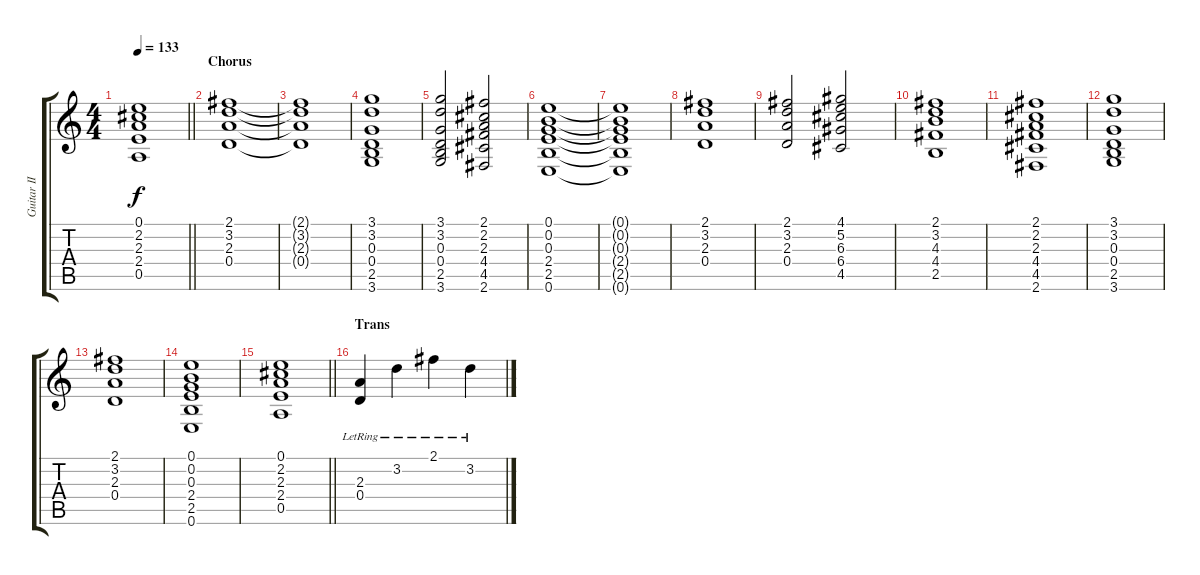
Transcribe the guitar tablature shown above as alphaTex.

\track ("Guitar II" "Guitar II") {instrument distortionguitar}
\staff {score tabs}
\tuning (E4 B3 G3 D3 A2 E2) {hide}
\ts (4 4)
\tempo 133
\clef g2
\barLineRight lightlight
\ks c
(0.1 2.2 2.3 2.4 0.5).1{dy f} |
\section ("" "Chorus")
(2.1 3.2 2.3 0.4).1 |
(2.1{t} 3.2{t} 2.3{t} 0.4{t}).1 |
(3.1 3.2 0.3 0.4 2.5 3.6).1 |
(3.1 3.2 0.3 0.4 2.5 3.6).2 (2.1 2.2 2.3 4.4 4.5 2.6).2 |
(0.1 0.2 0.3 2.4 2.5 0.6).1 |
(0.1{t} 0.2{t} 0.3{t} 2.4{t} 2.5{t} 0.6{t}).1 |
(2.1 3.2 2.3 0.4).1 |
(2.1 3.2 2.3 0.4).2 (4.1 5.2 6.3 6.4 4.5).2 |
(2.1 3.2 4.3 4.4 2.5).1 |
(2.1 2.2 2.3 4.4 4.5 2.6).1 |
(3.1 3.2 0.3 0.4 2.5 3.6).1 |
(2.1 3.2 2.3 0.4).1 |
(0.1 0.2 0.3 2.4 2.5 0.6).1 |
\barLineRight lightlight
(0.1 2.2 2.3 2.4 0.5).1 |
\section ("" "Trans")
(2.3{lr} 0.4{lr}).4{volume 12 instrument electricguitarclean} 3.2{lr}.4 2.1{lr}.4 3.2{lr}.4
